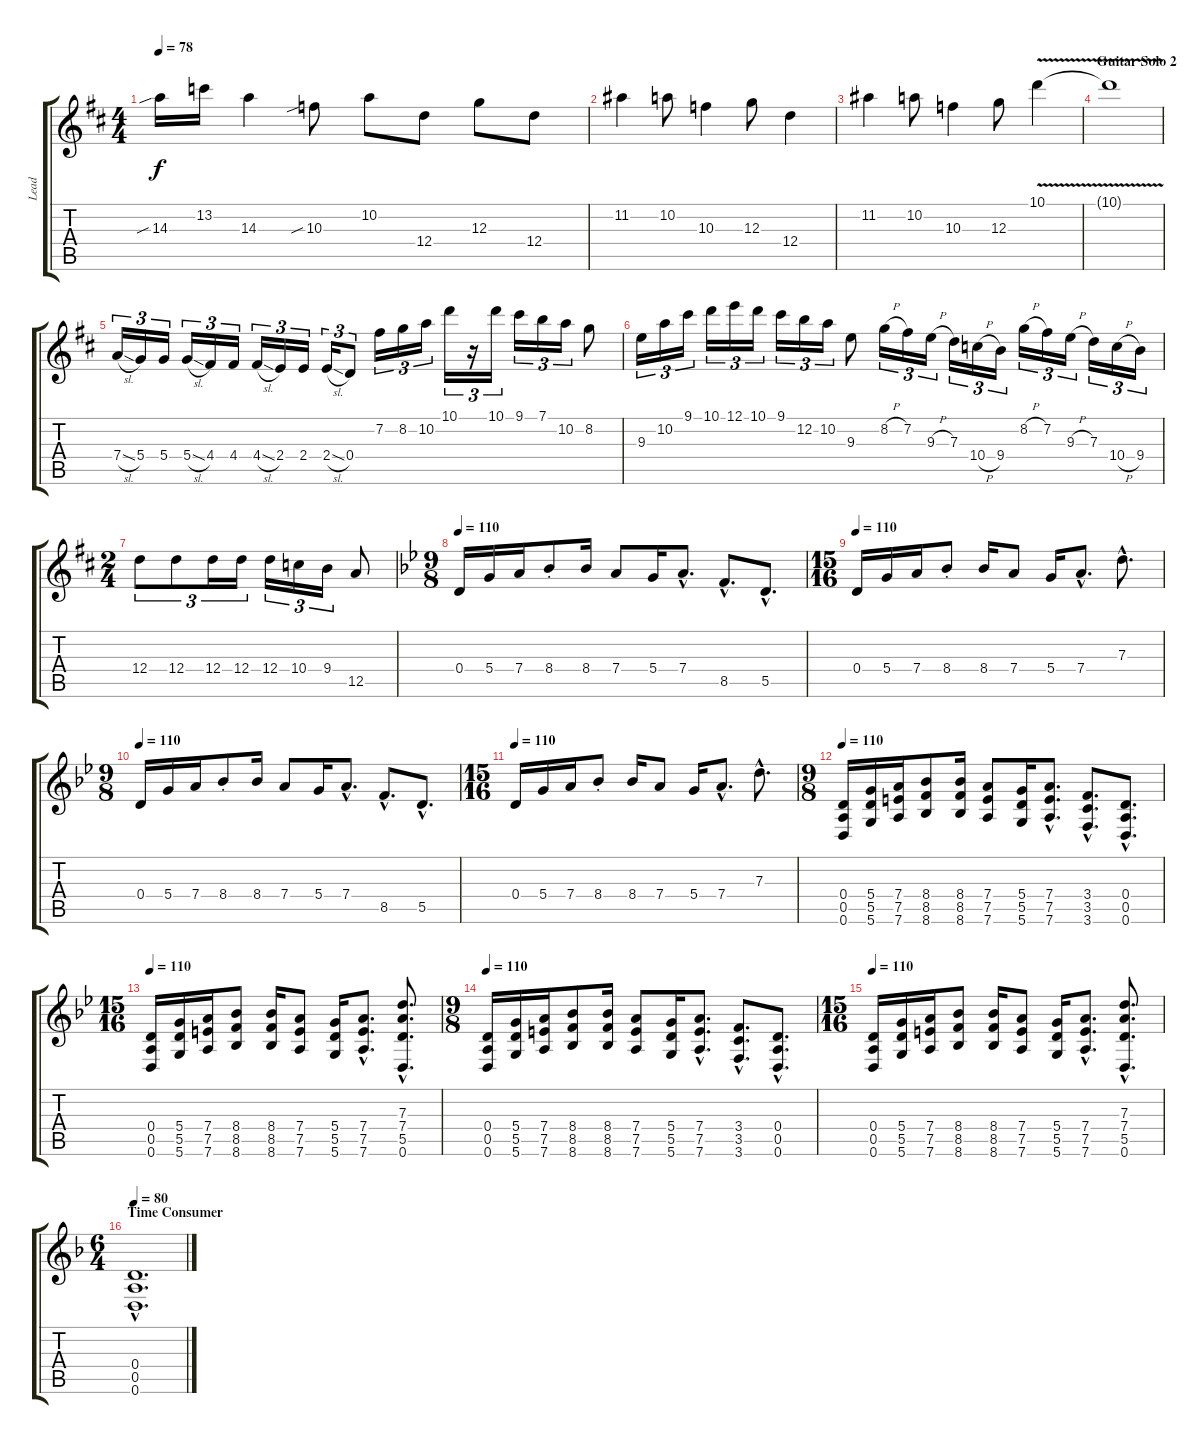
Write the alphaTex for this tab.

\track ("Lead" "Lead") {instrument distortionguitar}
\staff {score tabs}
\tuning (E4 B3 G3 D3 A2 D2) {hide}
\ts (4 4)
\tempo 78
\clef g2
\ks d
14.3{sib}.16{dy f} 13.2.16 14.3.4 10.3{sib}.8 10.2.8 12.4.8 12.3.8 12.4.8 |
11.2.4 10.2.8 10.3.4 12.3.8 12.4.4 |
11.2.4 10.2.8 10.3.4 12.3.8 10.1{v}.4 |
\section ("" "Guitar Solo 2")
10.1{t}.1 |
7.4{sl}.16{tu (3 2)} 5.4.16{tu (3 2)} 5.4.16{tu (3 2)} 5.4{sl}.16{tu (3 2)} 4.4.16{tu (3 2)} 4.4.16{tu (3 2)} 4.4{sl}.16{tu (3 2)} 2.4.16{tu (3 2)} 2.4.16{tu (3 2)} 2.4{sl}.16{tu (3 2)} 0.4.8{tu (3 2)} 7.2.16{tu (3 2)} 8.2.16{tu (3 2)} 10.2.16{tu (3 2)} 10.1.16{tu (3 2)} r.16{tu (3 2)} 10.1.16{tu (3 2)} 9.1.16{tu (3 2)} 7.1.16{tu (3 2)} 10.2.16{tu (3 2)} 8.2.8 |
9.3.16{tu (3 2)} 10.2.16{tu (3 2)} 9.1.16{tu (3 2)} 10.1.16{tu (3 2)} 12.1.16{tu (3 2)} 10.1.16{tu (3 2)} 9.1.16{tu (3 2)} 12.2.16{tu (3 2)} 10.2.16{tu (3 2)} 9.3.8 8.2{h}.16{tu (3 2)} 7.2.16{tu (3 2)} 9.3{h}.16{tu (3 2)} 7.3.16{tu (3 2)} 10.4{h}.16{tu (3 2)} 9.4.16{tu (3 2)} 8.2{h}.16{tu (3 2)} 7.2.16{tu (3 2)} 9.3{h}.16{tu (3 2)} 7.3.16{tu (3 2)} 10.4{h}.16{tu (3 2)} 9.4.16{tu (3 2)} |
\ts (2 4)
12.4.8{tu (3 2)} 12.4.8{tu (3 2)} 12.4.16{tu (3 2)} 12.4.16{tu (3 2)} 12.4.16{tu (3 2)} 10.4.16{tu (3 2)} 9.4.16{tu (3 2)} 12.5.8 |
\ts (9 8)
\tempo 110
\ks bb
0.4.16 5.4.16 7.4.16 8.4{st}.8 8.4.16 7.4.8 5.4.16 7.4{hac}.8{d} 8.5{hac}.8{d} 5.5{hac}.8{d} |
\ts (15 16)
\tempo 110
0.4.16 5.4.16 7.4.16 8.4{st}.8 8.4.16 7.4.8 5.4.16 7.4{hac}.8{d} 7.3{hac}.8{d} |
\ts (9 8)
\tempo 110
0.4.16 5.4.16 7.4.16 8.4{st}.8 8.4.16 7.4.8 5.4.16 7.4{hac}.8{d} 8.5{hac}.8{d} 5.5{hac}.8{d} |
\ts (15 16)
\tempo 110
0.4.16 5.4.16 7.4.16 8.4{st}.8 8.4.16 7.4.8 5.4.16 7.4{hac}.8{d} 7.3{hac}.8{d} |
\ts (9 8)
\tempo 110
(0.4 0.5 0.6).16 (5.4 5.5 5.6).16 (7.4 7.5 7.6).16 (8.4 8.5 8.6).8 (8.4 8.5 8.6).16 (7.4 7.5 7.6).8 (5.4 5.5 5.6).16 (7.4{hac} 7.5{hac} 7.6{hac}).8{d} (3.4{hac} 3.5{hac} 3.6{hac}).8{d} (0.4{hac} 0.5{hac} 0.6{hac}).8{d} |
\ts (15 16)
\tempo 110
(0.4 0.5 0.6).16 (5.4 5.5 5.6).16 (7.4 7.5 7.6).16 (8.4 8.5 8.6).8 (8.4 8.5 8.6).16 (7.4 7.5 7.6).8 (5.4 5.5 5.6).16 (7.4{hac} 7.5{hac} 7.6{hac}).8{d} (7.3{hac} 7.4{hac} 5.5{hac} 0.6{hac}).8{d} |
\ts (9 8)
\tempo 110
(0.4 0.5 0.6).16 (5.4 5.5 5.6).16 (7.4 7.5 7.6).16 (8.4 8.5 8.6).8 (8.4 8.5 8.6).16 (7.4 7.5 7.6).8 (5.4 5.5 5.6).16 (7.4{hac} 7.5{hac} 7.6{hac}).8{d} (3.4{hac} 3.5{hac} 3.6{hac}).8{d} (0.4{hac} 0.5{hac} 0.6{hac}).8{d} |
\ts (15 16)
\tempo 110
(0.4 0.5 0.6).16 (5.4 5.5 5.6).16 (7.4 7.5 7.6).16 (8.4 8.5 8.6).8 (8.4 8.5 8.6).16 (7.4 7.5 7.6).8 (5.4 5.5 5.6).16 (7.4{hac} 7.5{hac} 7.6{hac}).8{d} (7.3{hac} 7.4{hac} 5.5{hac} 0.6{hac}).8{d} |
\ts (6 4)
\section ("" "Time Consumer")
\tempo 80
\ks f
(0.4{hac} 0.5{hac} 0.6{hac}).1{d}
